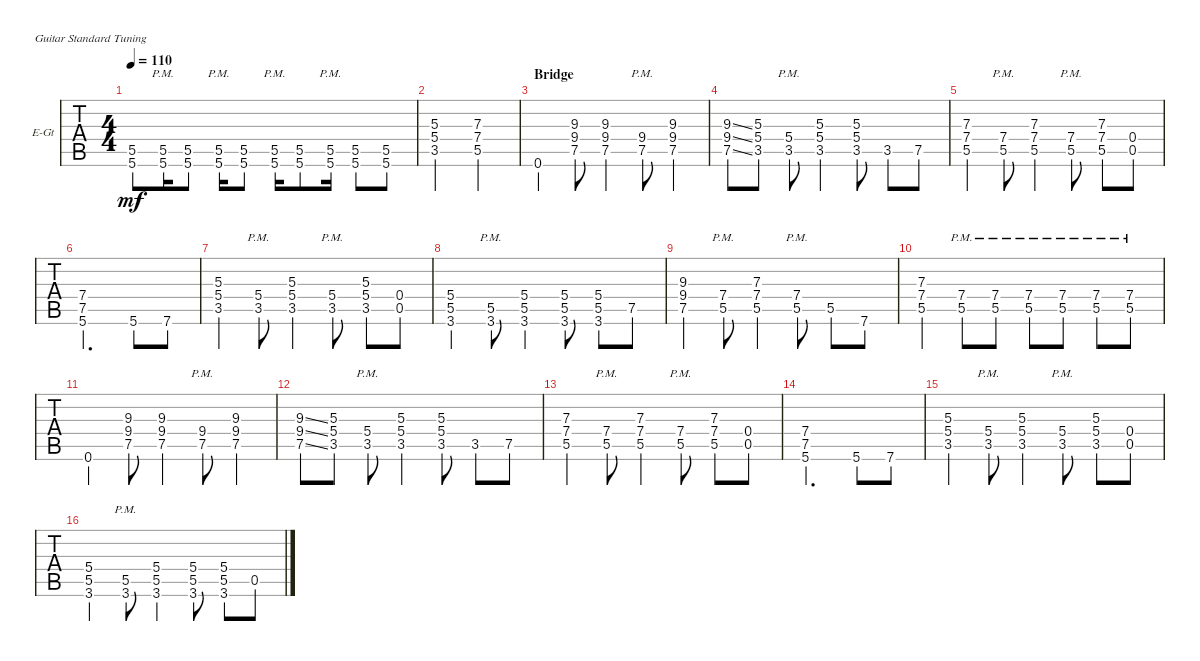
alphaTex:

\defaultSystemsLayout 4
\bracketExtendMode groupsimilarinstruments
\firstSystemTrackNameOrientation horizontal
\otherSystemsTrackNameOrientation horizontal
\track ("Matthew" "E-Gt") {instrument distortionguitar}
\staff {tabs}
\tuning (E4 B3 G3 D3 A2 E2)
\ts (4 4)
\tempo 110
\clef g2
\ks c
(5.5 5.6).8{dy mf} (5.5{pm} 5.6{pm}).16 (5.6 5.5).8 (5.6{pm} 5.5{pm}).16 (5.5 5.6).8 (5.5{pm} 5.6{pm}).16 (5.6 5.5).8 (5.6{pm} 5.5{pm}).16 (5.5 5.6).8 (5.6 5.5).8 |
(3.5 5.4 5.3).2 (5.5 7.4 7.3).2 |
\section ("" "Bridge")
0.6.4 (7.5 9.4 9.3).8 (7.5 9.4 9.3).4 (7.5{pm} 9.4{pm}).8 (7.5 9.4 9.3).4 |
(7.5{ss} 9.4{ss} 9.3{ss}).8 (3.5 5.4 5.3).8 (3.5{pm} 5.4{pm}).8 (3.5 5.4 5.3).4 (3.5 5.4 5.3).8 3.5.8 7.5.8 |
(5.5 7.4 7.3).4 (5.5{pm} 7.4{pm}).8 (5.5 7.4 7.3).4 (5.5{pm} 7.4{pm}).8 (5.5 7.4 7.3).8 (0.5 0.4).8 |
(5.6 7.5 7.4).2{d} 5.6.8 7.6.8 |
(3.5 5.4 5.3).4 (3.5{pm} 5.4{pm}).8 (3.5 5.4 5.3).4 (3.5{pm} 5.4{pm}).8 (3.5 5.4 5.3).8 (0.5 0.4).8 |
(3.6 5.5 5.4).4 (3.6{pm} 5.5{pm}).8 (3.6 5.5 5.4).4 (3.6 5.5 5.4).8 (3.6 5.5 5.4).8 7.5.8 |
(7.5 9.4 9.3).4 (5.5{pm} 7.4{pm}).8 (5.5 7.4 7.3).4 (5.5{pm} 7.4{pm}).8 5.5.8 7.6.8 |
(5.5 7.4 7.3).4 (5.5{pm} 7.4{pm}).8 (5.5{pm} 7.4{pm}).8 (5.5{pm} 7.4{pm}).8 (5.5{pm} 7.4{pm}).8 (5.5{pm} 7.4{pm}).8 (5.5{pm} 7.4{pm}).8 |
0.6.4 (7.5 9.4 9.3).8 (7.5 9.4 9.3).4 (7.5{pm} 9.4{pm}).8 (7.5 9.4 9.3).4 |
(7.5{ss} 9.4{ss} 9.3{ss}).8 (3.5 5.4 5.3).8 (3.5{pm} 5.4{pm}).8 (3.5 5.4 5.3).4 (3.5 5.4 5.3).8 3.5.8 7.5.8 |
(5.5 7.4 7.3).4 (5.5{pm} 7.4{pm}).8 (5.5 7.4 7.3).4 (5.5{pm} 7.4{pm}).8 (5.5 7.4 7.3).8 (0.5 0.4).8 |
(5.6 7.5 7.4).2{d} 5.6.8 7.6.8 |
(3.5 5.4 5.3).4 (3.5{pm} 5.4{pm}).8 (3.5 5.4 5.3).4 (3.5{pm} 5.4{pm}).8 (3.5 5.4 5.3).8 (0.5 0.4).8 |
(3.6 5.5 5.4).4 (3.6{pm} 5.5{pm}).8 (3.6 5.5 5.4).4 (3.6 5.5 5.4).8 (3.6 5.5 5.4).8 0.5.8
